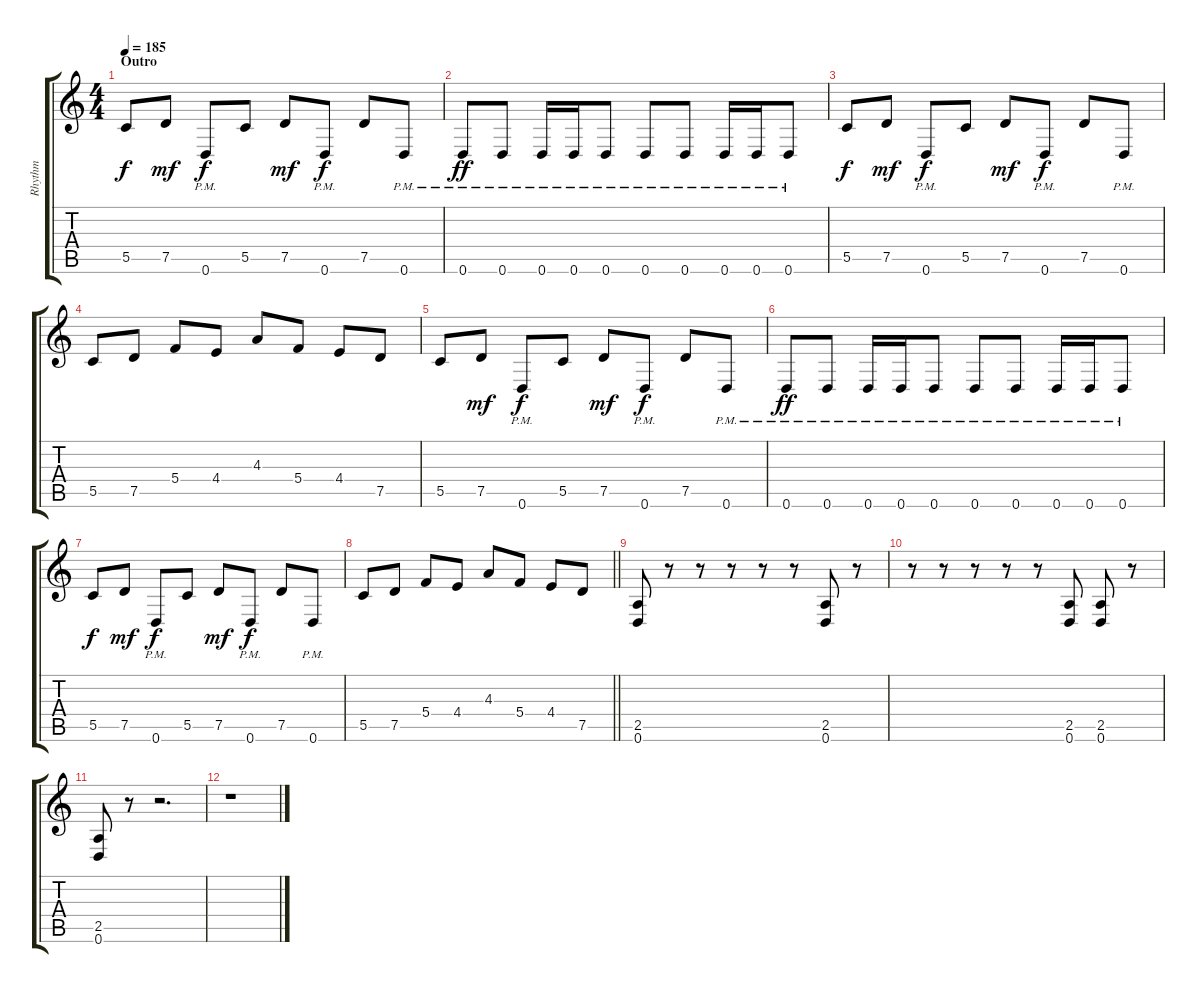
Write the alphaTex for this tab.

\track ("Rhythm" "Rhythm") {instrument overdrivenguitar}
\staff {score tabs}
\tuning (D4 A3 F3 C3 G2 D2) {hide}
\ts (4 4)
\section ("" "Outro")
\tempo 185
\clef g2
\ks c
5.5.8{dy f} 7.5.8{dy mf} 0.6{pm}.8{dy f} 5.5.8 7.5.8{dy mf} 0.6{pm}.8{dy f} 7.5.8 0.6{pm}.8 |
0.6{pm}.8{dy ff} 0.6{pm}.8 0.6{pm}.16 0.6{pm}.16 0.6{pm}.8 0.6{pm}.8 0.6{pm}.8 0.6{pm}.16 0.6{pm}.16 0.6{pm}.8 |
5.5.8{dy f} 7.5.8{dy mf} 0.6{pm}.8{dy f} 5.5.8 7.5.8{dy mf} 0.6{pm}.8{dy f} 7.5.8 0.6{pm}.8 |
5.5.8 7.5.8 5.4.8 4.4.8 4.3.8 5.4.8 4.4.8 7.5.8 |
5.5.8 7.5.8{dy mf} 0.6{pm}.8{dy f} 5.5.8 7.5.8{dy mf} 0.6{pm}.8{dy f} 7.5.8 0.6{pm}.8 |
0.6{pm}.8{dy ff} 0.6{pm}.8 0.6{pm}.16 0.6{pm}.16 0.6{pm}.8 0.6{pm}.8 0.6{pm}.8 0.6{pm}.16 0.6{pm}.16 0.6{pm}.8 |
5.5.8{dy f} 7.5.8{dy mf} 0.6{pm}.8{dy f} 5.5.8 7.5.8{dy mf} 0.6{pm}.8{dy f} 7.5.8 0.6{pm}.8 |
\barLineRight lightlight
5.5.8 7.5.8 5.4.8 4.4.8 4.3.8 5.4.8 4.4.8 7.5.8 |
(2.5 0.6).8 r.8 r.8 r.8 r.8 r.8 (2.5 0.6).8 r.8 |
r.8 r.8 r.8 r.8 r.8 (2.5 0.6).8 (2.5 0.6).8 r.8 |
(2.5 0.6).8 r.8 r.2{d} |
r.1
